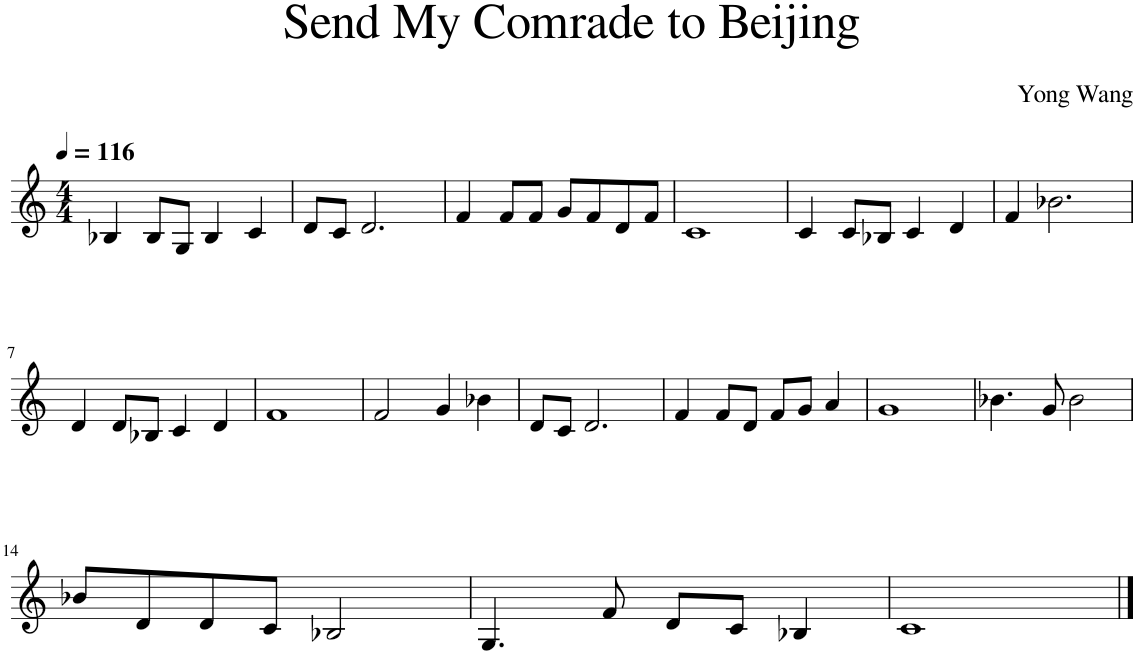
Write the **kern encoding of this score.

**kern
*part1
*staff1
*I"Piano
*I'Pno.
*clefG2
*k[]
*M4/4
*MM116
=1
4B-X/
8B-/L
8G/J
4B-/
4c/
=2
8d/L
8c/J
2.d/
=3
4f/
8f/L
8f/J
8g/L
8f/
8d/
8f/J
=4
1c
=5
4c/
8c/L
8B-X/J
4c/
4d/
=6
4f/
2.b-X\
!!LO:LB:g=z
=7
4d/
8d/L
8B-X/J
4c/
4d/
=8
1f
=9
2f/
4g/
4b-X\
=10
8d/L
8c/J
2.d/
=11
4f/
8f/L
8d/J
8f/L
8g/J
4a/
=12
1g
=13
4.b-X\
8g/
2b-\
!!LO:LB:g=z
=14
8b-X/L
8d/
8d/
8c/J
2B-X/
=15
4.G/
8f/
8d/L
8c/J
4B-X/
=16
1c
==
*-
